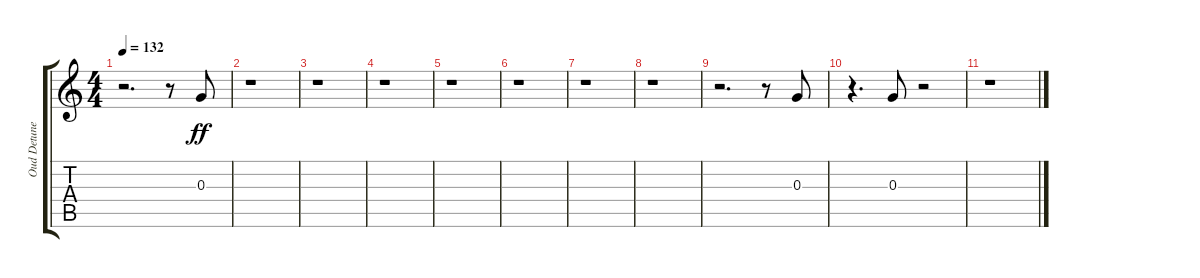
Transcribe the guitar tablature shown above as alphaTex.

\track ("Oud Detune" "Oud Detune") {instrument banjo}
\staff {score tabs}
\tuning (E4 B3 G3 D3 A2 E2) {hide}
\displaytranspose 12
\ts (4 4)
\tempo 132
\clef g2
\ks c
r.2{d dy ff} r.8 0.3.8 |
r.1 |
r.1 |
r.1 |
r.1 |
r.1 |
r.1 |
r.1 |
r.2{d} r.8 0.3.8 |
r.4{d} 0.3.8 r.2 |
r.1
